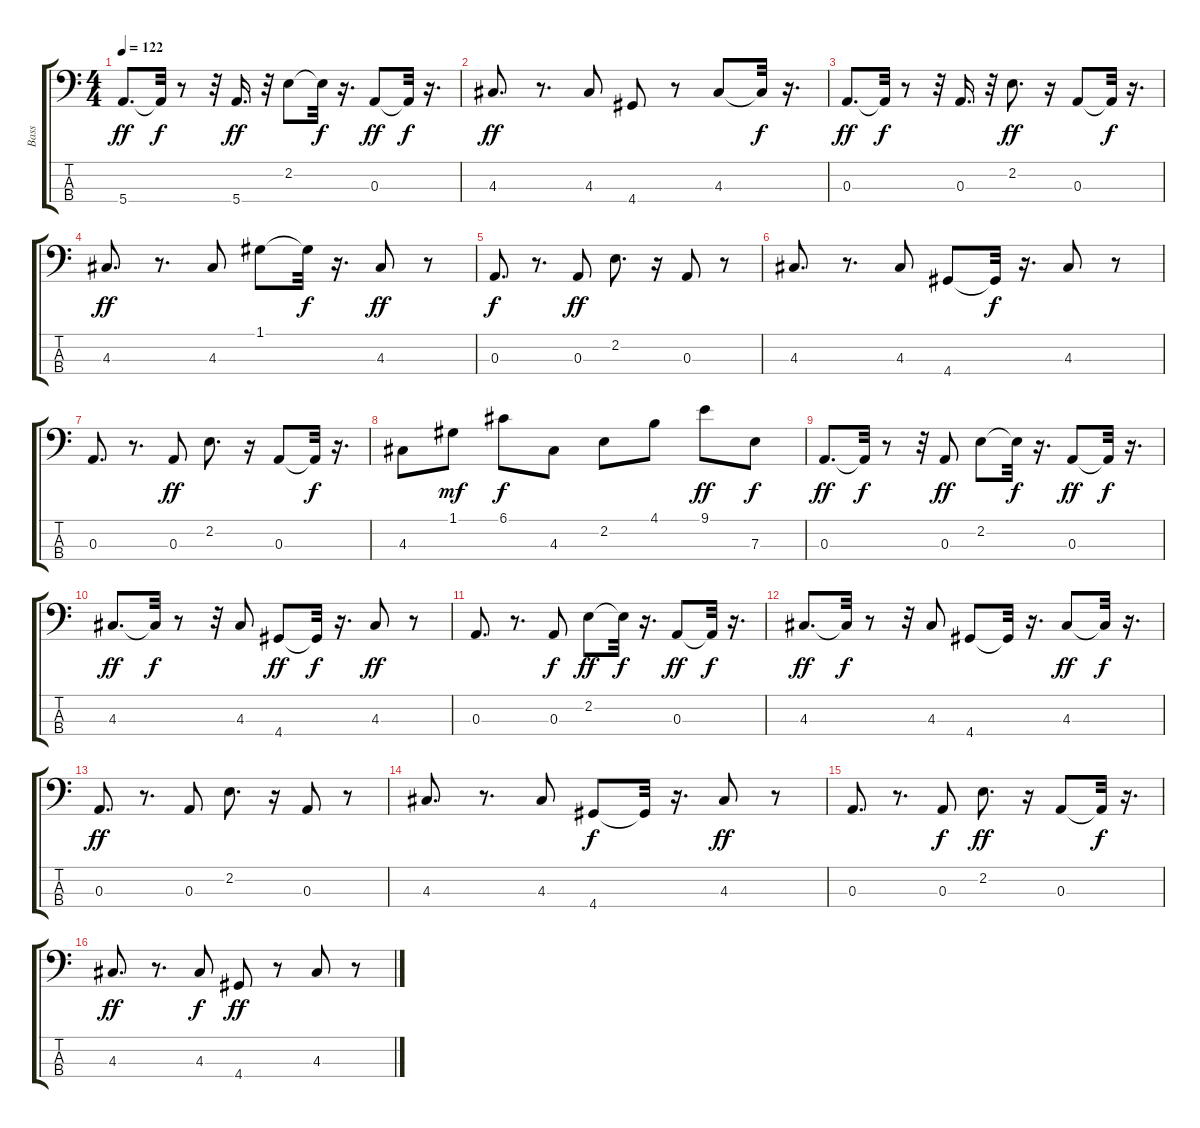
\track ("Bass" "Bass") {instrument fretlessbass}
\staff {score tabs}
\tuning (G2 D2 A1 E1) {hide}
\ts (4 4)
\tempo 122
\clef f4
\ks c
5.4.8{d dy ff} 5.4{t}.32{dy f} r.8 r.32 5.4.16{d dy ff} r.32 2.2.8 2.2{t}.32{dy f} r.16{d} 0.3.8{dy ff} 0.3{t}.32{dy f} r.16{d} |
4.3.8{d dy ff} r.8{d} 4.3.8 4.4.8 r.8 4.3.8 4.3{t}.32{dy f} r.16{d} |
0.3.8{d dy ff} 0.3{t}.32{dy f} r.8 r.32 0.3.16{d} r.32 2.2.8{d dy ff} r.16 0.3.8 0.3{t}.32{dy f} r.16{d} |
4.3.8{d dy ff} r.8{d} 4.3.8 1.1.8 1.1{t}.32{dy f} r.16{d} 4.3.8{dy ff} r.8 |
0.3.8{d dy f} r.8{d} 0.3.8{dy ff} 2.2.8{d} r.16 0.3.8 r.8 |
4.3.8{d} r.8{d} 4.3.8 4.4.8 4.4{t}.32{dy f} r.16{d} 4.3.8 r.8 |
0.3.8{d} r.8{d} 0.3.8{dy ff} 2.2.8{d} r.16 0.3.8 0.3{t}.32{dy f} r.16{d} |
4.3.8 1.1.8{dy mf} 6.1.8{dy f} 4.3.8 2.2.8 4.1.8 9.1.8{dy ff} 7.3.8{dy f} |
0.3.8{d dy ff} 0.3{t}.32{dy f} r.8 r.32 0.3.8{dy ff} 2.2.8 2.2{t}.32{dy f} r.16{d} 0.3.8{dy ff} 0.3{t}.32{dy f} r.16{d} |
4.3.8{d dy ff} 4.3{t}.32{dy f} r.8 r.32 4.3.8 4.4.8{dy ff} 4.4{t}.32{dy f} r.16{d} 4.3.8{dy ff} r.8 |
0.3.8{d} r.8{d} 0.3.8{dy f} 2.2.8{dy ff} 2.2{t}.32{dy f} r.16{d} 0.3.8{dy ff} 0.3{t}.32{dy f} r.16{d} |
4.3.8{d dy ff} 4.3{t}.32{dy f} r.8 r.32 4.3.8 4.4.8 4.4{t}.32 r.16{d} 4.3.8{dy ff} 4.3{t}.32{dy f} r.16{d} |
0.3.8{d dy ff} r.8{d} 0.3.8 2.2.8{d} r.16 0.3.8 r.8 |
4.3.8{d} r.8{d} 4.3.8 4.4.8{dy f} 4.4{t}.32 r.16{d} 4.3.8{dy ff} r.8 |
0.3.8{d} r.8{d} 0.3.8{dy f} 2.2.8{d dy ff} r.16 0.3.8 0.3{t}.32{dy f} r.16{d} |
4.3.8{d dy ff} r.8{d} 4.3.8{dy f} 4.4.8{dy ff} r.8 4.3.8 r.8
